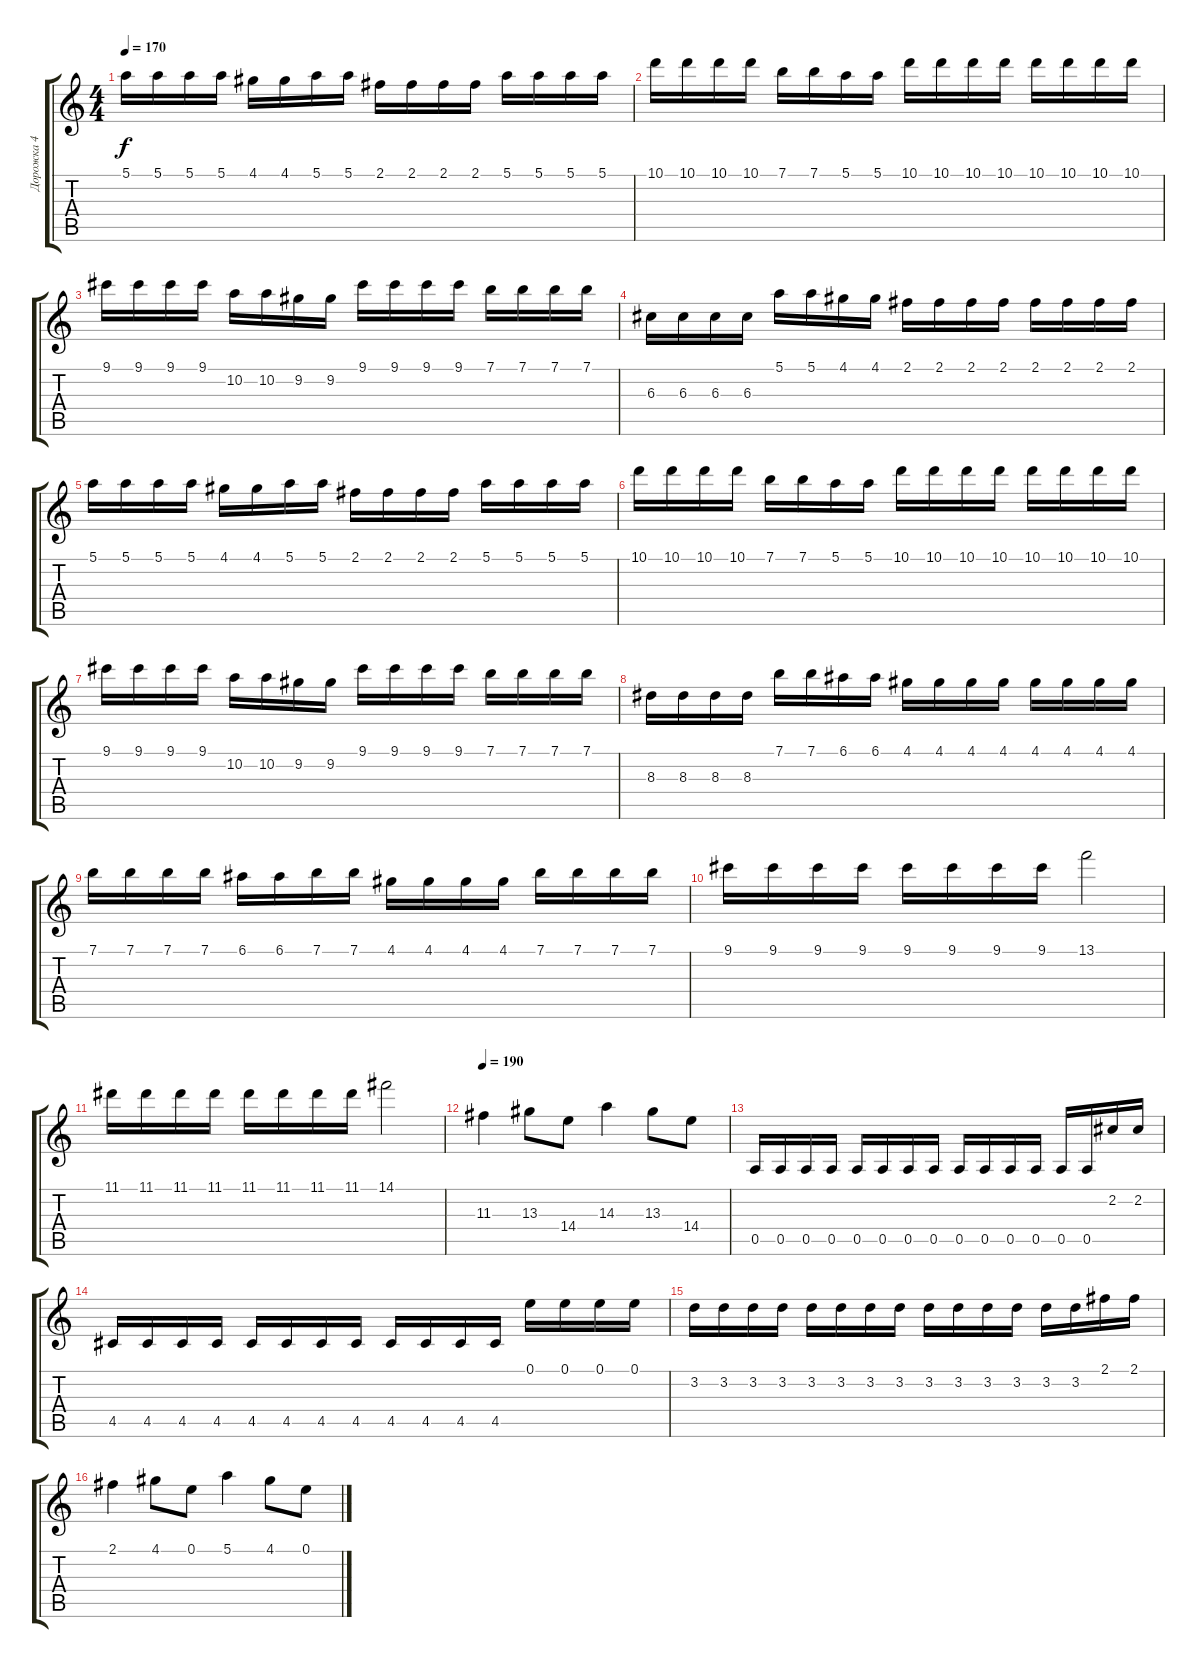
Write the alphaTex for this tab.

\track ("Дорожка 4" "Дорожка 4") {instrument distortionguitar}
\staff {score tabs}
\tuning (E4 B3 G3 D3 A2 E2) {hide}
\ts (4 4)
\tempo 170
\clef g2
\ks c
5.1.16{dy f} 5.1.16 5.1.16 5.1.16 4.1.16 4.1.16 5.1.16 5.1.16 2.1.16 2.1.16 2.1.16 2.1.16 5.1.16 5.1.16 5.1.16 5.1.16 |
10.1.16 10.1.16 10.1.16 10.1.16 7.1.16 7.1.16 5.1.16 5.1.16 10.1.16 10.1.16 10.1.16 10.1.16 10.1.16 10.1.16 10.1.16 10.1.16 |
9.1.16 9.1.16 9.1.16 9.1.16 10.2.16 10.2.16 9.2.16 9.2.16 9.1.16 9.1.16 9.1.16 9.1.16 7.1.16 7.1.16 7.1.16 7.1.16 |
6.3.16 6.3.16 6.3.16 6.3.16 5.1.16 5.1.16 4.1.16 4.1.16 2.1.16 2.1.16 2.1.16 2.1.16 2.1.16 2.1.16 2.1.16 2.1.16 |
5.1.16 5.1.16 5.1.16 5.1.16 4.1.16 4.1.16 5.1.16 5.1.16 2.1.16 2.1.16 2.1.16 2.1.16 5.1.16 5.1.16 5.1.16 5.1.16 |
10.1.16 10.1.16 10.1.16 10.1.16 7.1.16 7.1.16 5.1.16 5.1.16 10.1.16 10.1.16 10.1.16 10.1.16 10.1.16 10.1.16 10.1.16 10.1.16 |
9.1.16 9.1.16 9.1.16 9.1.16 10.2.16 10.2.16 9.2.16 9.2.16 9.1.16 9.1.16 9.1.16 9.1.16 7.1.16 7.1.16 7.1.16 7.1.16 |
8.3.16 8.3.16 8.3.16 8.3.16 7.1.16 7.1.16 6.1.16 6.1.16 4.1.16 4.1.16 4.1.16 4.1.16 4.1.16 4.1.16 4.1.16 4.1.16 |
7.1.16 7.1.16 7.1.16 7.1.16 6.1.16 6.1.16 7.1.16 7.1.16 4.1.16 4.1.16 4.1.16 4.1.16 7.1.16 7.1.16 7.1.16 7.1.16 |
9.1.16 9.1.16 9.1.16 9.1.16 9.1.16 9.1.16 9.1.16 9.1.16 13.1.2 |
11.1.16 11.1.16 11.1.16 11.1.16 11.1.16 11.1.16 11.1.16 11.1.16 14.1.2 |
\tempo 190
11.3.4 13.3.8 14.4.8 14.3.4 13.3.8 14.4.8 |
0.5.16 0.5.16 0.5.16 0.5.16 0.5.16 0.5.16 0.5.16 0.5.16 0.5.16 0.5.16 0.5.16 0.5.16 0.5.16 0.5.16 2.2.16 2.2.16 |
4.5.16 4.5.16 4.5.16 4.5.16 4.5.16 4.5.16 4.5.16 4.5.16 4.5.16 4.5.16 4.5.16 4.5.16 0.1.16 0.1.16 0.1.16 0.1.16 |
3.2.16 3.2.16 3.2.16 3.2.16 3.2.16 3.2.16 3.2.16 3.2.16 3.2.16 3.2.16 3.2.16 3.2.16 3.2.16 3.2.16 2.1.16 2.1.16 |
2.1.4 4.1.8 0.1.8 5.1.4 4.1.8 0.1.8
